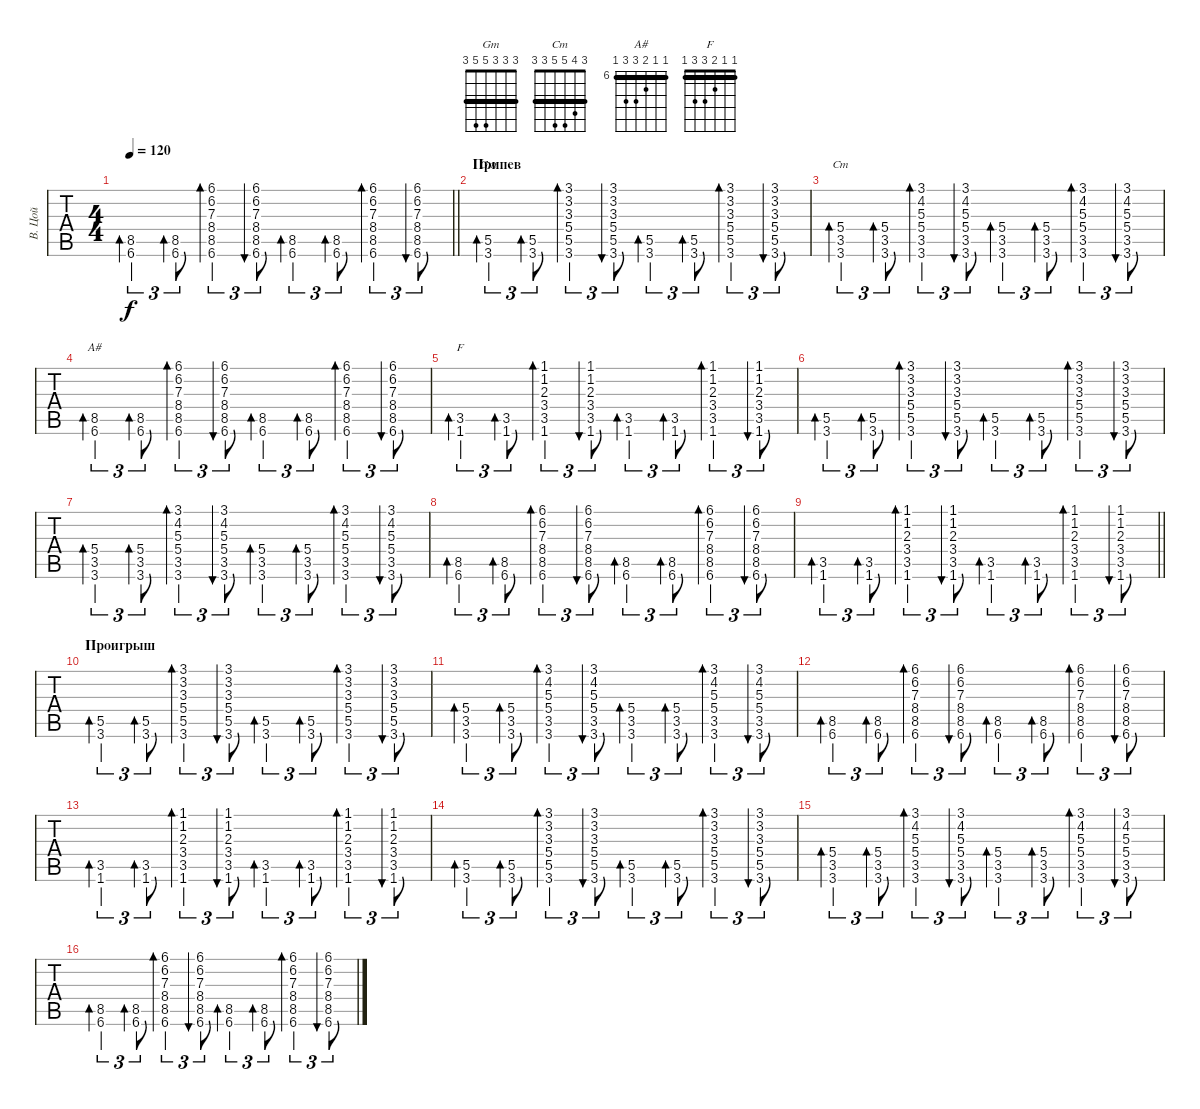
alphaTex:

\track ("В. Цой" "В. Цой") {instrument acousticguitarsteel}
\staff {tabs}
\tuning (E4 B3 G3 D3 A2 E2) {hide}
\chord ("Gm" 3 3 3 5 5 3) {barre 3}
\chord ("Cm" 3 4 5 5 3 3) {barre 3}
\chord ("A#" 6 6 7 8 8 6) {firstfret 6 barre 6}
\chord ("F" 1 1 2 3 3 1) {barre 1}
\ts (4 4)
\tempo 120
\clef g2
\barLineRight lightlight
\ks gminor
(8.5 6.6).4{tu (3 2) bd 30 dy f} (8.5 6.6).8{tu (3 2) bd 30} (6.1 6.2 7.3 8.4 8.5 6.6).4{tu (3 2) bd 30} (6.1 6.2 7.3 8.4 8.5 6.6).8{tu (3 2) bu 30} (8.5 6.6).4{tu (3 2) bd 30} (8.5 6.6).8{tu (3 2) bd 30} (6.1 6.2 7.3 8.4 8.5 6.6).4{tu (3 2) bd 30} (6.1 6.2 7.3 8.4 8.5 6.6).8{tu (3 2) bu 30} |
\section ("" "Припев")
\ks c
(5.5 3.6).4{tu (3 2) bd 30 ch "Gm"} (5.5 3.6).8{tu (3 2) bd 30} (3.1 3.2 3.3 5.4 5.5 3.6).4{tu (3 2) bd 30} (3.1 3.2 3.3 5.4 5.5 3.6).8{tu (3 2) bu 30} (5.5 3.6).4{tu (3 2) bd 30} (5.5 3.6).8{tu (3 2) bd 30} (3.1 3.2 3.3 5.4 5.5 3.6).4{tu (3 2) bd 30} (3.1 3.2 3.3 5.4 5.5 3.6).8{tu (3 2) bu 30} |
(5.4 3.5 3.6).4{tu (3 2) bd 30 ch "Cm"} (5.4 3.5 3.6).8{tu (3 2) bd 30} (3.1 4.2 5.3 5.4 3.5 3.6).4{tu (3 2) bd 30} (3.1 4.2 5.3 5.4 3.5 3.6).8{tu (3 2) bu 30} (5.4 3.5 3.6).4{tu (3 2) bd 30} (5.4 3.5 3.6).8{tu (3 2) bd 30} (3.1 4.2 5.3 5.4 3.5 3.6).4{tu (3 2) bd 30} (3.1 4.2 5.3 5.4 3.5 3.6).8{tu (3 2) bu 30} |
(8.5 6.6).4{tu (3 2) bd 30 ch "A#"} (8.5 6.6).8{tu (3 2) bd 30} (6.1 6.2 7.3 8.4 8.5 6.6).4{tu (3 2) bd 30} (6.1 6.2 7.3 8.4 8.5 6.6).8{tu (3 2) bu 30} (8.5 6.6).4{tu (3 2) bd 30} (8.5 6.6).8{tu (3 2) bd 30} (6.1 6.2 7.3 8.4 8.5 6.6).4{tu (3 2) bd 30} (6.1 6.2 7.3 8.4 8.5 6.6).8{tu (3 2) bu 30} |
(3.5 1.6).4{tu (3 2) bd 30 ch "F"} (3.5 1.6).8{tu (3 2) bd 30} (1.1 1.2 2.3 3.4 3.5 1.6).4{tu (3 2) bd 30} (1.1 1.2 2.3 3.4 3.5 1.6).8{tu (3 2) bu 30} (3.5 1.6).4{tu (3 2) bd 30} (3.5 1.6).8{tu (3 2) bd 30} (1.1 1.2 2.3 3.4 3.5 1.6).4{tu (3 2) bd 30} (1.1 1.2 2.3 3.4 3.5 1.6).8{tu (3 2) bu 30} |
(5.5 3.6).4{tu (3 2) bd 30} (5.5 3.6).8{tu (3 2) bd 30} (3.1 3.2 3.3 5.4 5.5 3.6).4{tu (3 2) bd 30} (3.1 3.2 3.3 5.4 5.5 3.6).8{tu (3 2) bu 30} (5.5 3.6).4{tu (3 2) bd 30} (5.5 3.6).8{tu (3 2) bd 30} (3.1 3.2 3.3 5.4 5.5 3.6).4{tu (3 2) bd 30} (3.1 3.2 3.3 5.4 5.5 3.6).8{tu (3 2) bu 30} |
(5.4 3.5 3.6).4{tu (3 2) bd 30} (5.4 3.5 3.6).8{tu (3 2) bd 30} (3.1 4.2 5.3 5.4 3.5 3.6).4{tu (3 2) bd 30} (3.1 4.2 5.3 5.4 3.5 3.6).8{tu (3 2) bu 30} (5.4 3.5 3.6).4{tu (3 2) bd 30} (5.4 3.5 3.6).8{tu (3 2) bd 30} (3.1 4.2 5.3 5.4 3.5 3.6).4{tu (3 2) bd 30} (3.1 4.2 5.3 5.4 3.5 3.6).8{tu (3 2) bu 30} |
(8.5 6.6).4{tu (3 2) bd 30} (8.5 6.6).8{tu (3 2) bd 30} (6.1 6.2 7.3 8.4 8.5 6.6).4{tu (3 2) bd 30} (6.1 6.2 7.3 8.4 8.5 6.6).8{tu (3 2) bu 30} (8.5 6.6).4{tu (3 2) bd 30} (8.5 6.6).8{tu (3 2) bd 30} (6.1 6.2 7.3 8.4 8.5 6.6).4{tu (3 2) bd 30} (6.1 6.2 7.3 8.4 8.5 6.6).8{tu (3 2) bu 30} |
\barLineRight lightlight
(3.5 1.6).4{tu (3 2) bd 30} (3.5 1.6).8{tu (3 2) bd 30} (1.1 1.2 2.3 3.4 3.5 1.6).4{tu (3 2) bd 30} (1.1 1.2 2.3 3.4 3.5 1.6).8{tu (3 2) bu 30} (3.5 1.6).4{tu (3 2) bd 30} (3.5 1.6).8{tu (3 2) bd 30} (1.1 1.2 2.3 3.4 3.5 1.6).4{tu (3 2) bd 30} (1.1 1.2 2.3 3.4 3.5 1.6).8{tu (3 2) bu 30} |
\section ("" "Проигрыш")
(5.5 3.6).4{tu (3 2) bd 30} (5.5 3.6).8{tu (3 2) bd 30} (3.1 3.2 3.3 5.4 5.5 3.6).4{tu (3 2) bd 30} (3.1 3.2 3.3 5.4 5.5 3.6).8{tu (3 2) bu 30} (5.5 3.6).4{tu (3 2) bd 30} (5.5 3.6).8{tu (3 2) bd 30} (3.1 3.2 3.3 5.4 5.5 3.6).4{tu (3 2) bd 30} (3.1 3.2 3.3 5.4 5.5 3.6).8{tu (3 2) bu 30} |
(5.4 3.5 3.6).4{tu (3 2) bd 30} (5.4 3.5 3.6).8{tu (3 2) bd 30} (3.1 4.2 5.3 5.4 3.5 3.6).4{tu (3 2) bd 30} (3.1 4.2 5.3 5.4 3.5 3.6).8{tu (3 2) bu 30} (5.4 3.5 3.6).4{tu (3 2) bd 30} (5.4 3.5 3.6).8{tu (3 2) bd 30} (3.1 4.2 5.3 5.4 3.5 3.6).4{tu (3 2) bd 30} (3.1 4.2 5.3 5.4 3.5 3.6).8{tu (3 2) bu 30} |
(8.5 6.6).4{tu (3 2) bd 30} (8.5 6.6).8{tu (3 2) bd 30} (6.1 6.2 7.3 8.4 8.5 6.6).4{tu (3 2) bd 30} (6.1 6.2 7.3 8.4 8.5 6.6).8{tu (3 2) bu 30} (8.5 6.6).4{tu (3 2) bd 30} (8.5 6.6).8{tu (3 2) bd 30} (6.1 6.2 7.3 8.4 8.5 6.6).4{tu (3 2) bd 30} (6.1 6.2 7.3 8.4 8.5 6.6).8{tu (3 2) bu 30} |
(3.5 1.6).4{tu (3 2) bd 30} (3.5 1.6).8{tu (3 2) bd 30} (1.1 1.2 2.3 3.4 3.5 1.6).4{tu (3 2) bd 30} (1.1 1.2 2.3 3.4 3.5 1.6).8{tu (3 2) bu 30} (3.5 1.6).4{tu (3 2) bd 30} (3.5 1.6).8{tu (3 2) bd 30} (1.1 1.2 2.3 3.4 3.5 1.6).4{tu (3 2) bd 30} (1.1 1.2 2.3 3.4 3.5 1.6).8{tu (3 2) bu 30} |
(5.5 3.6).4{tu (3 2) bd 30} (5.5 3.6).8{tu (3 2) bd 30} (3.1 3.2 3.3 5.4 5.5 3.6).4{tu (3 2) bd 30} (3.1 3.2 3.3 5.4 5.5 3.6).8{tu (3 2) bu 30} (5.5 3.6).4{tu (3 2) bd 30} (5.5 3.6).8{tu (3 2) bd 30} (3.1 3.2 3.3 5.4 5.5 3.6).4{tu (3 2) bd 30} (3.1 3.2 3.3 5.4 5.5 3.6).8{tu (3 2) bu 30} |
(5.4 3.5 3.6).4{tu (3 2) bd 30} (5.4 3.5 3.6).8{tu (3 2) bd 30} (3.1 4.2 5.3 5.4 3.5 3.6).4{tu (3 2) bd 30} (3.1 4.2 5.3 5.4 3.5 3.6).8{tu (3 2) bu 30} (5.4 3.5 3.6).4{tu (3 2) bd 30} (5.4 3.5 3.6).8{tu (3 2) bd 30} (3.1 4.2 5.3 5.4 3.5 3.6).4{tu (3 2) bd 30} (3.1 4.2 5.3 5.4 3.5 3.6).8{tu (3 2) bu 30} |
(8.5 6.6).4{tu (3 2) bd 30} (8.5 6.6).8{tu (3 2) bd 30} (6.1 6.2 7.3 8.4 8.5 6.6).4{tu (3 2) bd 30} (6.1 6.2 7.3 8.4 8.5 6.6).8{tu (3 2) bu 30} (8.5 6.6).4{tu (3 2) bd 30} (8.5 6.6).8{tu (3 2) bd 30} (6.1 6.2 7.3 8.4 8.5 6.6).4{tu (3 2) bd 30} (6.1 6.2 7.3 8.4 8.5 6.6).8{tu (3 2) bu 30}
